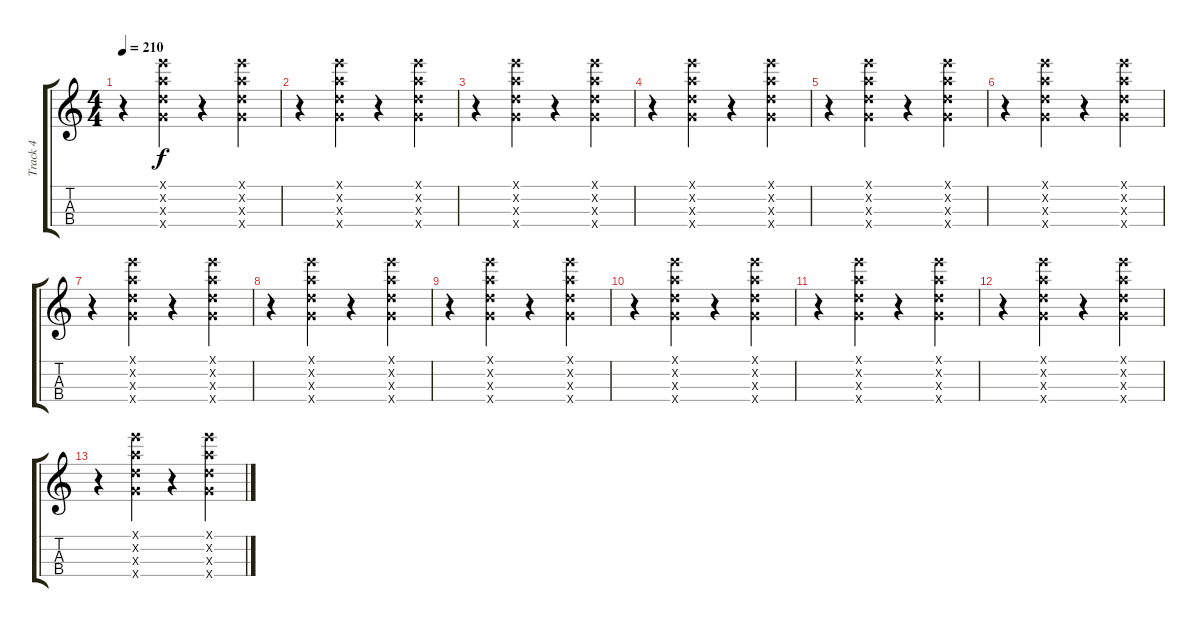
\track ("Track 4" "Track 4") {instrument acousticguitarnylon}
\staff {score tabs}
\tuning (E5 A4 D4 G3) {hide}
\ts (4 4)
\tempo 210
\clef g2
\ks c
r.4{dy f instrument acousticguitarnylon} (0.1{x} 0.2{x} 0.3{x} 0.4{x}).4 r.4 (0.1{x} 0.2{x} 0.3{x} 0.4{x}).4 |
r.4 (0.1{x} 0.2{x} 0.3{x} 0.4{x}).4 r.4 (0.1{x} 0.2{x} 0.3{x} 0.4{x}).4 |
r.4 (0.1{x} 0.2{x} 0.3{x} 0.4{x}).4 r.4 (0.1{x} 0.2{x} 0.3{x} 0.4{x}).4 |
r.4 (0.1{x} 0.2{x} 0.3{x} 0.4{x}).4 r.4 (0.1{x} 0.2{x} 0.3{x} 0.4{x}).4 |
r.4 (0.1{x} 0.2{x} 0.3{x} 0.4{x}).4 r.4 (0.1{x} 0.2{x} 0.3{x} 0.4{x}).4 |
r.4 (0.1{x} 0.2{x} 0.3{x} 0.4{x}).4 r.4 (0.1{x} 0.2{x} 0.3{x} 0.4{x}).4 |
r.4 (0.1{x} 0.2{x} 0.3{x} 0.4{x}).4 r.4 (0.1{x} 0.2{x} 0.3{x} 0.4{x}).4 |
r.4 (0.1{x} 0.2{x} 0.3{x} 0.4{x}).4 r.4 (0.1{x} 0.2{x} 0.3{x} 0.4{x}).4 |
r.4 (0.1{x} 0.2{x} 0.3{x} 0.4{x}).4 r.4 (0.1{x} 0.2{x} 0.3{x} 0.4{x}).4 |
r.4 (0.1{x} 0.2{x} 0.3{x} 0.4{x}).4 r.4 (0.1{x} 0.2{x} 0.3{x} 0.4{x}).4 |
r.4 (0.1{x} 0.2{x} 0.3{x} 0.4{x}).4 r.4 (0.1{x} 0.2{x} 0.3{x} 0.4{x}).4 |
r.4 (0.1{x} 0.2{x} 0.3{x} 0.4{x}).4 r.4 (0.1{x} 0.2{x} 0.3{x} 0.4{x}).4 |
r.4 (0.1{x} 0.2{x} 0.3{x} 0.4{x}).4 r.4 (0.1{x} 0.2{x} 0.3{x} 0.4{x}).4
